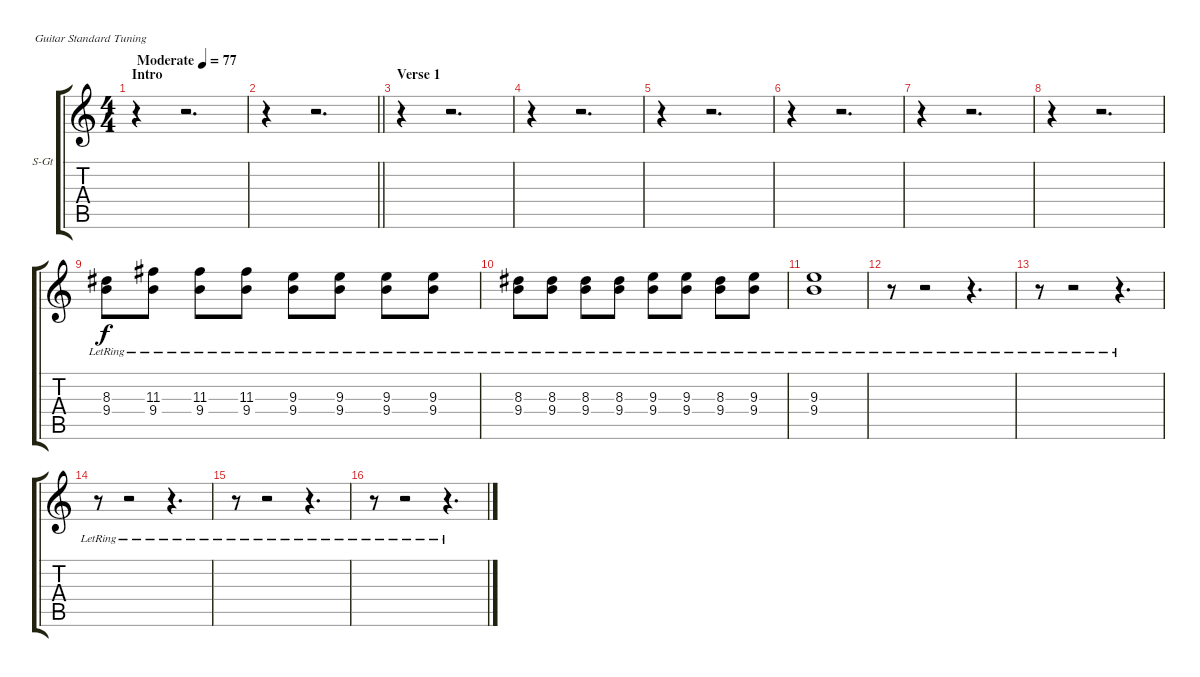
\bracketExtendMode groupsimilarinstruments
\firstSystemTrackNameOrientation horizontal
\otherSystemsTrackNameOrientation horizontal
\track ("Guitar 2" "S-Gt") {instrument acousticguitarsteel}
\staff {score tabs}
\tuning (E4 B3 G3 D3 A2 E2)
\ts (4 4)
\beaming (8 2 2 2 2)
\section ("" "Intro")
\tempo (77 "Moderate")
\clef g2
\ks c
r.4{dy f instrument acousticguitarsteel} r.2{d} |
\barLineRight lightlight
r.4 r.2{d} |
\section ("" "Verse 1")
r.4 r.2{d} |
r.4 r.2{d} |
r.4 r.2{d} |
r.4 r.2{d} |
r.4 r.2{d} |
r.4 r.2{d} |
(8.3{lr} 9.4{lr}).8 (11.3{lr} 9.4{lr}).8 (11.3{lr} 9.4{lr}).8 (11.3{lr} 9.4{lr}).8 (9.3{lr} 9.4{lr}).8 (9.3{lr} 9.4{lr}).8 (9.3{lr} 9.4{lr}).8 (9.3{lr} 9.4{lr}).8 |
(8.3{lr} 9.4{lr}).8 (8.3{lr} 9.4{lr}).8 (8.3{lr} 9.4{lr}).8 (8.3{lr} 9.4{lr}).8 (9.3{lr} 9.4{lr}).8 (9.3{lr} 9.4{lr}).8 (8.3{lr} 9.4{lr}).8 (9.3{lr} 9.4{lr}).8 |
(9.4 9.3{lr}).1 |
r.8 r.2 r.4{d} |
r.8 r.2 r.4{d} |
r.8 r.2 r.4{d} |
r.8 r.2 r.4{d} |
r.8 r.2 r.4{d}
